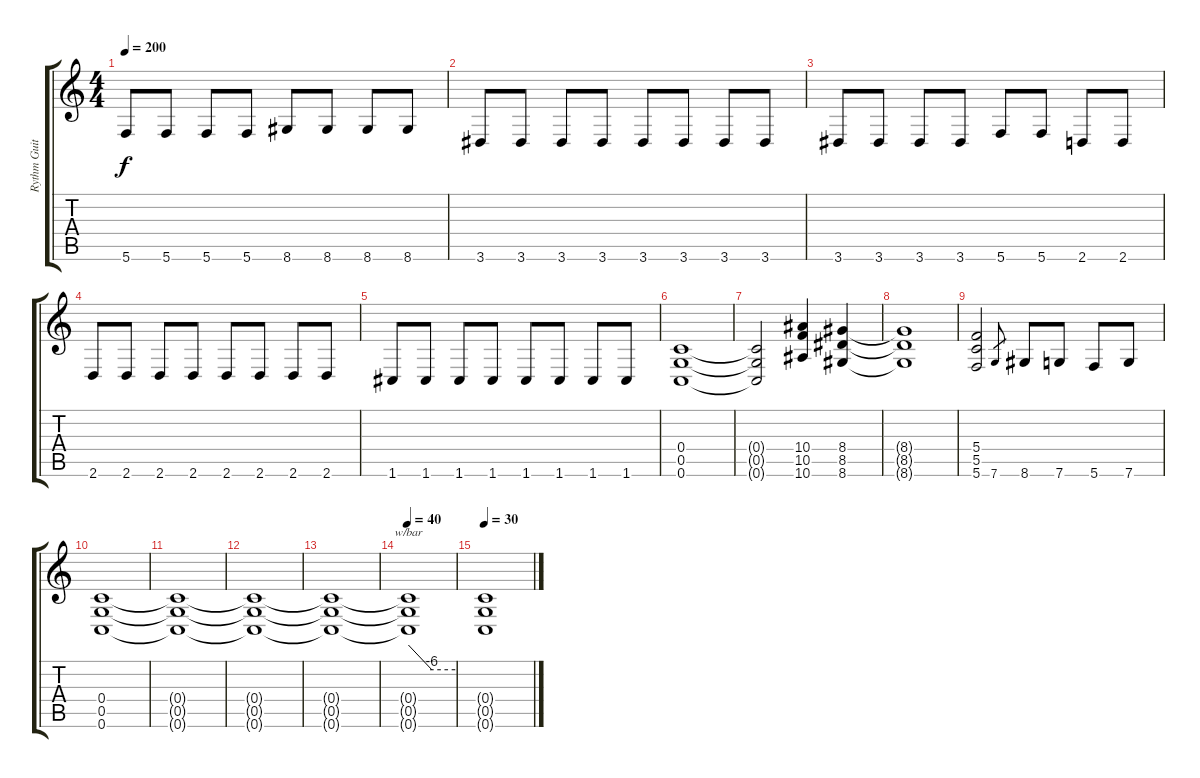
\track ("Rythm Guitar #1" "Rythm Guit") {instrument distortionguitar}
\staff {score tabs}
\tuning (D4 A3 F3 C3 G2 C2) {hide}
\ts (4 4)
\tempo 200
\clef g2
\ks c
5.6.8{dy f} 5.6.8 5.6.8 5.6.8 8.6.8 8.6.8 8.6.8 8.6.8 |
3.6.8 3.6.8 3.6.8 3.6.8 3.6.8 3.6.8 3.6.8 3.6.8 |
3.6.8 3.6.8 3.6.8 3.6.8 5.6.8 5.6.8 2.6.8 2.6.8 |
2.6.8 2.6.8 2.6.8 2.6.8 2.6.8 2.6.8 2.6.8 2.6.8 |
1.6.8 1.6.8 1.6.8 1.6.8 1.6.8 1.6.8 1.6.8 1.6.8 |
(0.4 0.5 0.6).1 |
(0.4{t} 0.5{t} 0.6{t}).2 (10.4 10.5 10.6).4 (8.4 8.5 8.6).4 |
(8.4{t} 8.5{t} 8.6{t}).1 |
(5.4 5.5 5.6).2 7.6.8{gr} 8.6.8 7.6.8 5.6.8 7.6.8 |
(0.4 0.5 0.6).1 |
(0.4{t} 0.5{t} 0.6{t}).1 |
(0.4{t} 0.5{t} 0.6{t}).1 |
(0.4{t} 0.5{t} 0.6{t}).1 |
\tempo 40
(0.4{t} 0.5{t} 0.6{t}).1{tbe (custom default 0 0 30 -24 60 -24)} |
\tempo 30
(0.4{t} 0.5{t} 0.6{t}).1{volume 0}
